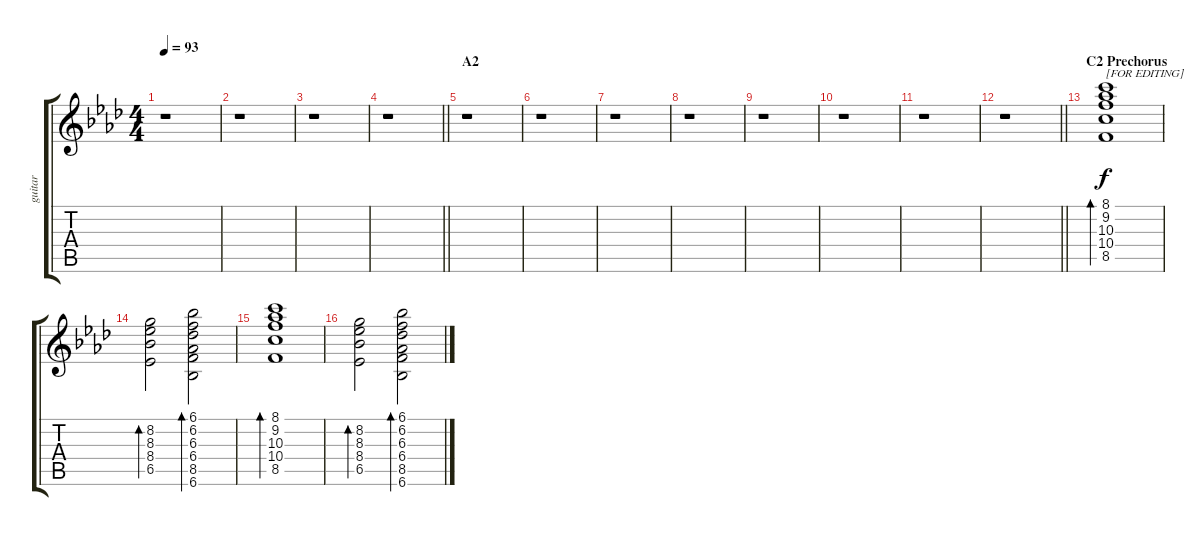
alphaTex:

\track ("guitar" "guitar") {instrument acousticguitarsteel}
\staff {score tabs}
\tuning (E4 B3 G3 D3 A2 E2) {hide}
\ts (4 4)
\tempo 93
\clef g2
\ks fminor
r.1{dy f} |
r.1 |
r.1 |
\barLineRight lightlight
r.1 |
\section ("" "A2")
r.1 |
r.1 |
r.1 |
r.1 |
r.1 |
r.1 |
r.1 |
\barLineRight lightlight
r.1 |
\section ("" "C2 Prechorus")
(8.1 9.2 10.3 10.4 8.5).1{bd 120 txt "[FOR EDITING]"} |
(8.2 8.3 8.4 6.5).2{bd 120} (6.1 6.2 6.3 6.4 8.5 6.6).2{bd 120} |
(8.1 9.2 10.3 10.4 8.5).1{bd 120} |
(8.2 8.3 8.4 6.5).2{bd 120} (6.1 6.2 6.3 6.4 8.5 6.6).2{bd 120}
